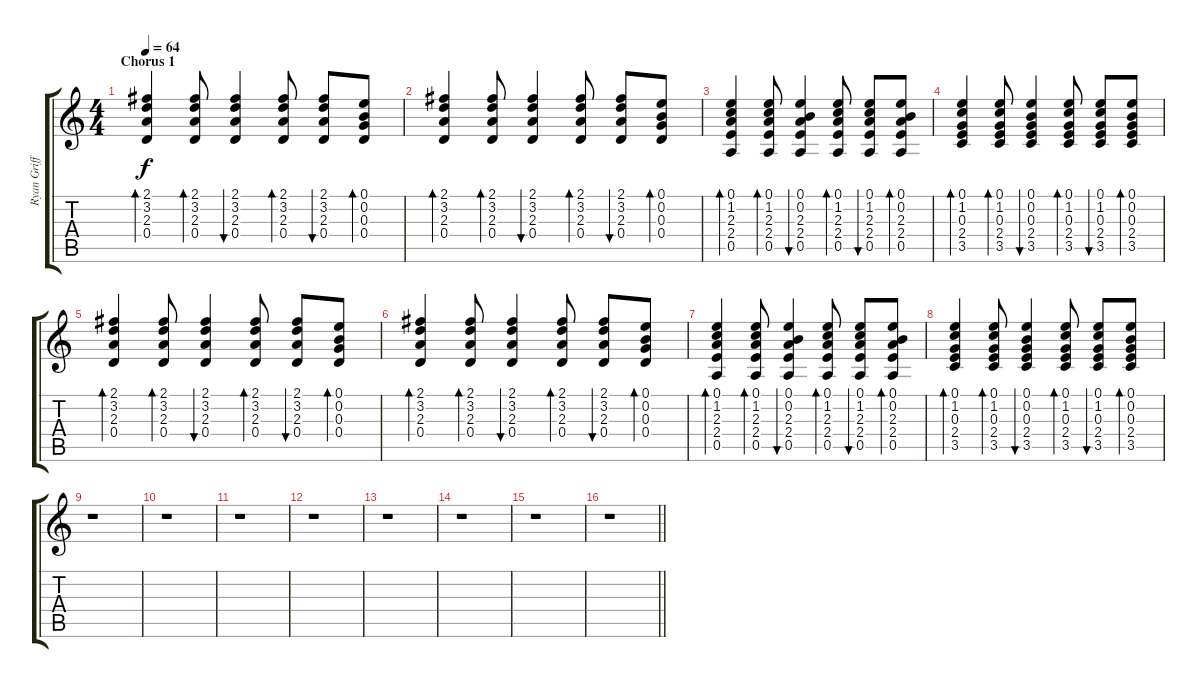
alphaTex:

\track ("Ryan Griffits" "Ryan Griff") {instrument acousticguitarsteel}
\staff {score tabs}
\tuning (E4 B3 G3 D3 A2 E2) {hide}
\ts (4 4)
\section ("" "Chorus 1")
\tempo 64
\clef g2
\ks c
(2.1 3.2 2.3 0.4).4{bd 60 dy f} (2.1 3.2 2.3 0.4).8{bd 60} (2.1 3.2 2.3 0.4).4{bu 60} (2.1 3.2 2.3 0.4).8{bd 60} (2.1 3.2 2.3 0.4).8{bu 60} (0.1 0.2 0.3 0.4).8{bd 60} |
(2.1 3.2 2.3 0.4).4{bd 60} (2.1 3.2 2.3 0.4).8{bd 60} (2.1 3.2 2.3 0.4).4{bu 60} (2.1 3.2 2.3 0.4).8{bd 60} (2.1 3.2 2.3 0.4).8{bu 60} (0.1 0.2 0.3 0.4).8{bd 60} |
(0.1 1.2 2.3 2.4 0.5).4{bd 60} (0.1 1.2 2.3 2.4 0.5).8{bd 60} (0.1 0.2 2.3 2.4 0.5).4{bu 60} (0.1 1.2 2.3 2.4 0.5).8{bd 60} (0.1 1.2 2.3 2.4 0.5).8{bu 60} (0.1 0.2 2.3 2.4 0.5).8{bd 60} |
(0.1 1.2 0.3 2.4 3.5).4{bd 60} (0.1 1.2 0.3 2.4 3.5).8{bd 60} (0.1 0.2 0.3 2.4 3.5).4{bu 60} (0.1 1.2 0.3 2.4 3.5).8{bd 60} (0.1 1.2 0.3 2.4 3.5).8{bu 60} (0.1 0.2 0.3 2.4 3.5).8{bd 60} |
(2.1 3.2 2.3 0.4).4{bd 60} (2.1 3.2 2.3 0.4).8{bd 60} (2.1 3.2 2.3 0.4).4{bu 60} (2.1 3.2 2.3 0.4).8{bd 60} (2.1 3.2 2.3 0.4).8{bu 60} (0.1 0.2 0.3 0.4).8{bd 60} |
(2.1 3.2 2.3 0.4).4{bd 60} (2.1 3.2 2.3 0.4).8{bd 60} (2.1 3.2 2.3 0.4).4{bu 60} (2.1 3.2 2.3 0.4).8{bd 60} (2.1 3.2 2.3 0.4).8{bu 60} (0.1 0.2 0.3 0.4).8{bd 60} |
(0.1 1.2 2.3 2.4 0.5).4{bd 60} (0.1 1.2 2.3 2.4 0.5).8{bd 60} (0.1 0.2 2.3 2.4 0.5).4{bu 60} (0.1 1.2 2.3 2.4 0.5).8{bd 60} (0.1 1.2 2.3 2.4 0.5).8{bu 60} (0.1 0.2 2.3 2.4 0.5).8{bd 60} |
(0.1 1.2 0.3 2.4 3.5).4{bd 60} (0.1 1.2 0.3 2.4 3.5).8{bd 60} (0.1 0.2 0.3 2.4 3.5).4{bu 60} (0.1 1.2 0.3 2.4 3.5).8{bd 60} (0.1 1.2 0.3 2.4 3.5).8{bu 60} (0.1 0.2 0.3 2.4 3.5).8{bd 60} |
r.1 |
r.1 |
r.1 |
r.1 |
r.1 |
r.1 |
r.1 |
\barLineRight lightlight
r.1
